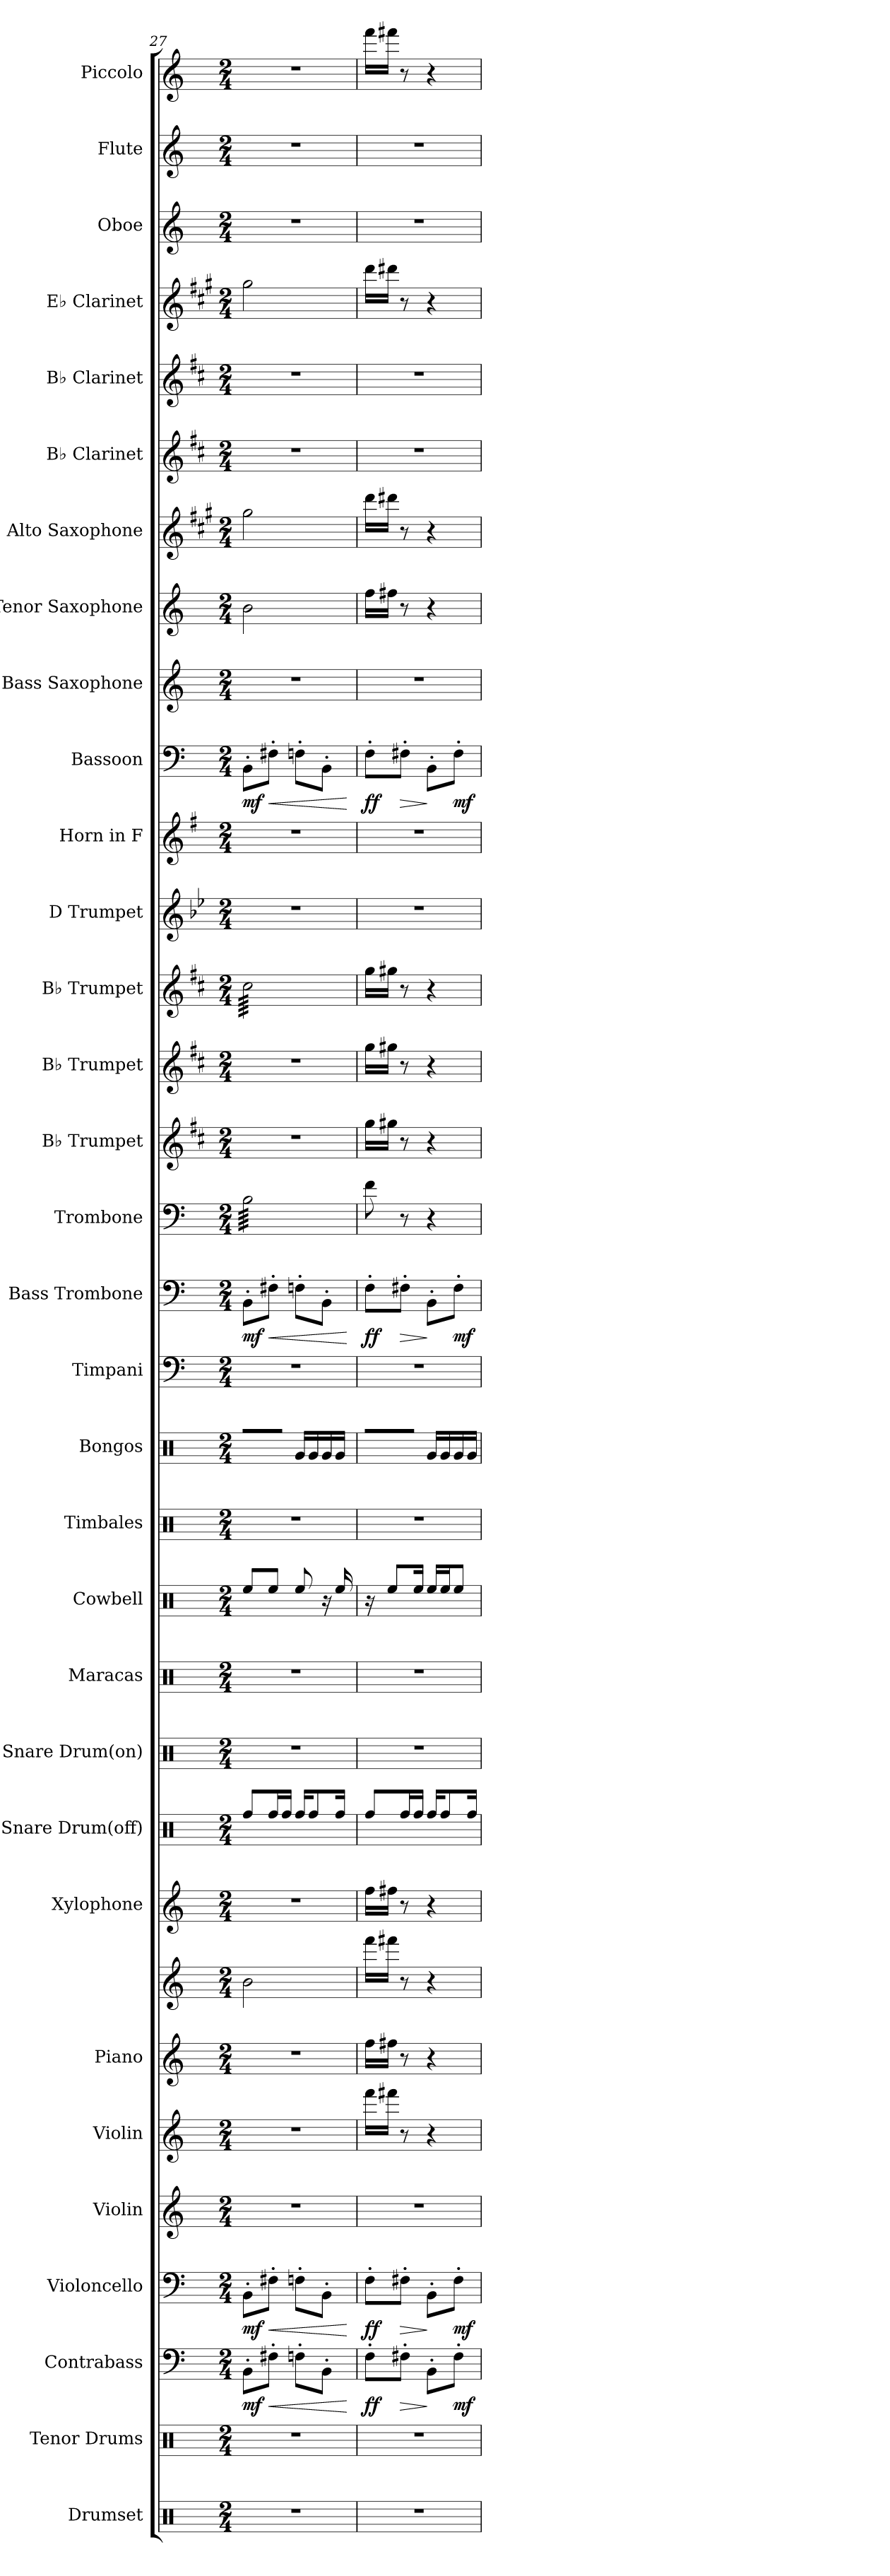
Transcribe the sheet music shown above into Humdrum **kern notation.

**kern	**kern	**kern	**dynam	**kern	**dynam	**kern	**kern	**kern	**kern	**kern	**kern	**kern	**kern	**kern	**kern	**kern	**kern	**kern	**dynam	**kern	**kern	**kern	**kern	**kern	**kern	**kern	**dynam	**kern	**kern	**kern	**kern	**kern	**kern	**kern	**kern	**kern
*part32	*part31	*part30	*part30	*part29	*part29	*part28	*part27	*part26	*part26	*part25	*part24	*part23	*part22	*part21	*part20	*part19	*part18	*part17	*part17	*part16	*part15	*part14	*part13	*part12	*part11	*part10	*part10	*part9	*part8	*part7	*part6	*part5	*part4	*part3	*part2	*part1
*staff33	*staff32	*staff31	*staff31	*staff30	*staff30	*staff29	*staff28	*staff27	*staff26	*staff25	*staff24	*staff23	*staff22	*staff21	*staff20	*staff19	*staff18	*staff17	*staff17	*staff16	*staff15	*staff14	*staff13	*staff12	*staff11	*staff10	*staff10	*staff9	*staff8	*staff7	*staff6	*staff5	*staff4	*staff3	*staff2	*staff1
*I"Drumset	*I"Tenor Drums	*I"Contrabass	*	*I"Violoncello	*	*I"Violin	*I"Violin	*I"Piano	*	*I"Xylophone	*I"Snare Drum(off)	*I"Snare Drum(on)	*I"Maracas	*I"Cowbell	*I"Timbales	*I"Bongos	*I"Timpani	*I"Bass Trombone	*	*I"Trombone	*I"B♭ Trumpet	*I"B♭ Trumpet	*I"B♭ Trumpet	*I"D Trumpet	*I"Horn in F	*I"Bassoon	*	*I"Bass Saxophone	*I"Tenor Saxophone	*I"Alto Saxophone	*I"B♭ Clarinet	*I"B♭ Clarinet	*I"E♭ Clarinet	*I"Oboe	*I"Flute	*I"Piccolo
*I'Drs.	*I'T.D.	*I'Cb.	*	*I'Vc.	*	*I'Vln.	*I'Vln.	*I'Pno.	*	*I'Xyl.	*	*I'Sn. Dr.	*I'Mrcs.	*I'Cowbell	*I'Timb.	*I'Bongos	*I'Timp.	*I'B. Tbn.	*	*I'Tbn.	*I'B♭ Tpt.	*I'B♭ Tpt.	*I'B♭ Tpt.	*I'D Tpt.	*	*I'Bsn.	*	*I'B. Sax.	*I'T. Sax.	*I'A. Sax.	*I'B♭ Cl.	*I'B♭ Cl.	*I'E♭ Cl.	*I'Ob.	*I'Fl.	*I'Picc.
*clefX	*clefX	*clefF4	*	*clefF4	*	*clefG2	*clefG2	*clefG2	*clefG2	*clefG2	*clefX	*clefX	*clefX	*clefX	*clefX	*clefX	*clefF4	*clefF4	*	*clefF4	*clefG2	*clefG2	*clefG2	*clefG2	*clefG2	*clefF4	*	*clefG2	*clefG2	*clefG2	*clefG2	*clefG2	*clefG2	*clefG2	*clefG2	*clefG2
*	*	*ITrd7c12	*	*	*	*	*	*	*	*ITrd-7c-12	*	*	*	*	*	*	*	*	*	*	*ITrd1c2	*ITrd1c2	*ITrd1c2	*ITrd-1c-2	*ITrd4c7	*	*	*ITrd15c26	*ITrd8c14	*ITrd5c9	*ITrd1c2	*ITrd1c2	*ITrd-2c-3	*	*	*ITrd-7c-12
*k[]	*k[]	*k[]	*	*k[]	*	*k[]	*k[]	*k[]	*k[]	*k[]	*k[]	*k[]	*k[]	*k[]	*k[]	*k[]	*k[]	*k[]	*	*k[]	*k[]	*k[]	*k[]	*k[]	*k[]	*k[]	*	*k[]	*k[]	*k[]	*k[]	*k[]	*k[]	*k[]	*k[]	*k[]
*M2/4	*M2/4	*M2/4	*	*M2/4	*	*M2/4	*M2/4	*M2/4	*M2/4	*M2/4	*M2/4	*M2/4	*M2/4	*M2/4	*M2/4	*M2/4	*M2/4	*M2/4	*	*M2/4	*M2/4	*M2/4	*M2/4	*M2/4	*M2/4	*M2/4	*	*M2/4	*M2/4	*M2/4	*M2/4	*M2/4	*M2/4	*M2/4	*M2/4	*M2/4
=27	=27	=27	=27	=27	=27	=27	=27	=27	=27	=27	=27	=27	=27	=27	=27	=27	=27	=27	=27	=27	=27	=27	=27	=27	=27	=27	=27	=27	=27	=27	=27	=27	=27	=27	=27	=27
!	!	!	!LO:DY:b	!	!LO:DY:b	!	!	!	!	!	!	!	!	!	!	!	!	!	!LO:DY:b	!	!	!	!	!	!	!	!LO:DY:b	!	!	!	!	!	!	!	!	!
*	*	*	*	*	*	*	*	*	*	*	*	*	*	*	*	*	*	*	*	*tremolo	*	*	*	*	*	*	*	*	*	*	*	*	*	*	*	*
*	*	*	*	*	*	*	*	*	*	*	*	*	*	*	*	*	*	*	*	*	*	*	*tremolo	*	*	*	*	*	*	*	*	*	*	*	*	*
2r	2r	8BBB'\L	mf	8BB'\L	mf	2r	2r	2r	2b\	2r	8Rff/L	2r	2r	8Ree/L	2r	16R/LL	2r	8BB'\L	mf	64B\LLLL	2r	2r	64b\LLLL	2r	2r	8BB'\L	mf	2r	2B\	2b\	2r	2r	2bb\	2r	2r	2r
.	.	.	.	.	.	.	.	.	.	.	.	.	.	.	.	.	.	.	.	64B\	.	.	64b\	.	.	.	.	.	.	.	.	.	.	.	.	.
.	.	.	.	.	.	.	.	.	.	.	.	.	.	.	.	.	.	.	.	64B\	.	.	64b\	.	.	.	.	.	.	.	.	.	.	.	.	.
.	.	.	.	.	.	.	.	.	.	.	.	.	.	.	.	.	.	.	.	64B\	.	.	64b\	.	.	.	.	.	.	.	.	.	.	.	.	.
.	.	.	.	.	.	.	.	.	.	.	.	.	.	.	.	16R/	.	.	.	64B\	.	.	64b\	.	.	.	.	.	.	.	.	.	.	.	.	.
.	.	.	.	.	.	.	.	.	.	.	.	.	.	.	.	.	.	.	.	64B\	.	.	64b\	.	.	.	.	.	.	.	.	.	.	.	.	.
.	.	.	.	.	.	.	.	.	.	.	.	.	.	.	.	.	.	.	.	64B\	.	.	64b\	.	.	.	.	.	.	.	.	.	.	.	.	.
.	.	.	.	.	.	.	.	.	.	.	.	.	.	.	.	.	.	.	.	64B\	.	.	64b\	.	.	.	.	.	.	.	.	.	.	.	.	.
!	!	!	!LO:HP:b	!	!LO:HP:b	!	!	!	!	!	!	!	!	!	!	!	!	!	!LO:HP:b	!	!	!	!	!	!	!	!LO:HP:b	!	!	!	!	!	!	!	!	!
.	.	8FF#X'\J	<	8F#X'\J	<	.	.	.	.	.	16Rff/L	.	.	8Ree/J	.	16R/	.	8F#X'\J	<	64B\	.	.	64b\	.	.	8F#X'\J	<	.	.	.	.	.	.	.	.	.
.	.	.	.	.	.	.	.	.	.	.	.	.	.	.	.	.	.	.	.	64B\	.	.	64b\	.	.	.	.	.	.	.	.	.	.	.	.	.
.	.	.	.	.	.	.	.	.	.	.	.	.	.	.	.	.	.	.	.	64B\	.	.	64b\	.	.	.	.	.	.	.	.	.	.	.	.	.
.	.	.	.	.	.	.	.	.	.	.	.	.	.	.	.	.	.	.	.	64B\	.	.	64b\	.	.	.	.	.	.	.	.	.	.	.	.	.
.	.	.	.	.	.	.	.	.	.	.	16Rff/JJ	.	.	.	.	16R/JJ	.	.	.	64B\	.	.	64b\	.	.	.	.	.	.	.	.	.	.	.	.	.
.	.	.	.	.	.	.	.	.	.	.	.	.	.	.	.	.	.	.	.	64B\	.	.	64b\	.	.	.	.	.	.	.	.	.	.	.	.	.
.	.	.	.	.	.	.	.	.	.	.	.	.	.	.	.	.	.	.	.	64B\	.	.	64b\	.	.	.	.	.	.	.	.	.	.	.	.	.
.	.	.	.	.	.	.	.	.	.	.	.	.	.	.	.	.	.	.	.	64B\	.	.	64b\	.	.	.	.	.	.	.	.	.	.	.	.	.
.	.	8FFn'\L	.	8Fn'\L	.	.	.	.	.	.	16Rff/KL	.	.	8Ree/	.	16Rg/LL	.	8Fn'\L	.	64B\	.	.	64b\	.	.	8Fn'\L	.	.	.	.	.	.	.	.	.	.
.	.	.	.	.	.	.	.	.	.	.	.	.	.	.	.	.	.	.	.	64B\	.	.	64b\	.	.	.	.	.	.	.	.	.	.	.	.	.
.	.	.	.	.	.	.	.	.	.	.	.	.	.	.	.	.	.	.	.	64B\	.	.	64b\	.	.	.	.	.	.	.	.	.	.	.	.	.
.	.	.	.	.	.	.	.	.	.	.	.	.	.	.	.	.	.	.	.	64B\	.	.	64b\	.	.	.	.	.	.	.	.	.	.	.	.	.
.	.	.	.	.	.	.	.	.	.	.	8Rff/	.	.	.	.	16Rg/	.	.	.	64B\	.	.	64b\	.	.	.	.	.	.	.	.	.	.	.	.	.
.	.	.	.	.	.	.	.	.	.	.	.	.	.	.	.	.	.	.	.	64B\	.	.	64b\	.	.	.	.	.	.	.	.	.	.	.	.	.
.	.	.	.	.	.	.	.	.	.	.	.	.	.	.	.	.	.	.	.	64B\	.	.	64b\	.	.	.	.	.	.	.	.	.	.	.	.	.
.	.	.	.	.	.	.	.	.	.	.	.	.	.	.	.	.	.	.	.	64B\	.	.	64b\	.	.	.	.	.	.	.	.	.	.	.	.	.
.	.	8BBB'\J	.	8BB'\J	.	.	.	.	.	.	.	.	.	16r	.	16Rg/	.	8BB'\J	.	64B\	.	.	64b\	.	.	8BB'\J	.	.	.	.	.	.	.	.	.	.
.	.	.	.	.	.	.	.	.	.	.	.	.	.	.	.	.	.	.	.	64B\	.	.	64b\	.	.	.	.	.	.	.	.	.	.	.	.	.
.	.	.	.	.	.	.	.	.	.	.	.	.	.	.	.	.	.	.	.	64B\	.	.	64b\	.	.	.	.	.	.	.	.	.	.	.	.	.
.	.	.	.	.	.	.	.	.	.	.	.	.	.	.	.	.	.	.	.	64B\	.	.	64b\	.	.	.	.	.	.	.	.	.	.	.	.	.
.	.	.	.	.	.	.	.	.	.	.	16Rff/Jk	.	.	16Ree/	.	16Rg/JJ	.	.	.	64B\	.	.	64b\	.	.	.	.	.	.	.	.	.	.	.	.	.
.	.	.	.	.	.	.	.	.	.	.	.	.	.	.	.	.	.	.	.	64B\	.	.	64b\	.	.	.	.	.	.	.	.	.	.	.	.	.
.	.	.	.	.	.	.	.	.	.	.	.	.	.	.	.	.	.	.	.	64B\	.	.	64b\	.	.	.	.	.	.	.	.	.	.	.	.	.
.	.	.	.	.	.	.	.	.	.	.	.	.	.	.	.	.	.	.	.	64B\JJJJ	.	.	64b\JJJJ	.	.	.	.	.	.	.	.	.	.	.	.	.
*	*	*	*	*	*	*	*	*	*	*	*	*	*	*	*	*	*	*	*	*	*	*	*Xtremolo	*	*	*	*	*	*	*	*	*	*	*	*	*
*	*	*	*	*	*	*	*	*	*	*	*	*	*	*	*	*	*	*	*	*Xtremolo	*	*	*	*	*	*	*	*	*	*	*	*	*	*	*	*
.	.	.	[	.	[	.	.	.	.	.	.	.	.	.	.	.	.	.	[	.	.	.	.	.	.	.	[	.	.	.	.	.	.	.	.	.
=28	=28	=28	=28	=28	=28	=28	=28	=28	=28	=28	=28	=28	=28	=28	=28	=28	=28	=28	=28	=28	=28	=28	=28	=28	=28	=28	=28	=28	=28	=28	=28	=28	=28	=28	=28	=28
!	!	!	!LO:DY:b	!	!LO:DY:b	!	!	!	!	!	!	!	!	!	!	!	!	!	!LO:DY:b	!	!	!	!	!	!	!	!LO:DY:b	!	!	!	!	!	!	!	!	!
2r	2r	8FF'\L	ff	8F'\L	ff	2r	16fff\LL	16ff\LL	16fff\LL	16fff\LL	8Rff/L	2r	2r	16r	2r	16R/LL	2r	8F'\L	ff	8f\	16ff\LL	16ff\LL	16ff\LL	2r	2r	8F'\L	ff	2r	16f\LL	16ff\LL	2r	2r	16fff\LL	2r	2r	16ffff\LL
.	.	.	.	.	.	.	16fff#X\JJ	16ff#X\JJ	16fff#X\JJ	16fff#X\JJ	.	.	.	8Ree/L	.	16R/	.	.	.	.	16ff#X\JJ	16ff#X\JJ	16ff#X\JJ	.	.	.	.	.	16f#X\JJ	16ff#X\JJ	.	.	16fff#X\JJ	.	.	16ffff#X\JJ
!	!	!	!LO:HP:b	!	!LO:HP:b	!	!	!	!	!	!	!	!	!	!	!	!	!	!LO:HP:b	!	!	!	!	!	!	!	!LO:HP:b	!	!	!	!	!	!	!	!	!
.	.	8FF#X'\J	>	8F#X'\J	>	.	8r	8r	8r	8r	16Rff/L	.	.	.	.	16R/	.	8F#X'\J	>	8r	8r	8r	8r	.	.	8F#X'\J	>	.	8r	8r	.	.	8r	.	.	8r
.	.	.	.	.	.	.	.	.	.	.	16Rff/JJ	.	.	16Ree/Jk	.	16R/JJ	.	.	.	.	.	.	.	.	.	.	.	.	.	.	.	.	.	.	.	.
.	.	8BBB'\L	]	8BB'\L	]	.	4r	4r	4r	4r	16Rff/KL	.	.	16Ree/LL	.	16Rg/LL	.	8BB'\L	]	4r	4r	4r	4r	.	.	8BB'\L	]	.	4r	4r	.	.	4r	.	.	4r
.	.	.	.	.	.	.	.	.	.	.	8Rff/	.	.	16Ree/J	.	16Rg/	.	.	.	.	.	.	.	.	.	.	.	.	.	.	.	.	.	.	.	.
!	!	!	!LO:DY:b	!	!LO:DY:b	!	!	!	!	!	!	!	!	!	!	!	!	!	!LO:DY:b	!	!	!	!	!	!	!	!LO:DY:b	!	!	!	!	!	!	!	!	!
.	.	8FF#'\J	mf	8F#'\J	mf	.	.	.	.	.	.	.	.	8Ree/J	.	16Rg/	.	8F#'\J	mf	.	.	.	.	.	.	8F#'\J	mf	.	.	.	.	.	.	.	.	.
.	.	.	.	.	.	.	.	.	.	.	16Rff/Jk	.	.	.	.	16Rg/JJ	.	.	.	.	.	.	.	.	.	.	.	.	.	.	.	.	.	.	.	.
=	=	=	=	=	=	=	=	=	=	=	=	=	=	=	=	=	=	=	=	=	=	=	=	=	=	=	=	=	=	=	=	=	=	=	=	=
*-	*-	*-	*-	*-	*-	*-	*-	*-	*-	*-	*-	*-	*-	*-	*-	*-	*-	*-	*-	*-	*-	*-	*-	*-	*-	*-	*-	*-	*-	*-	*-	*-	*-	*-	*-	*-
